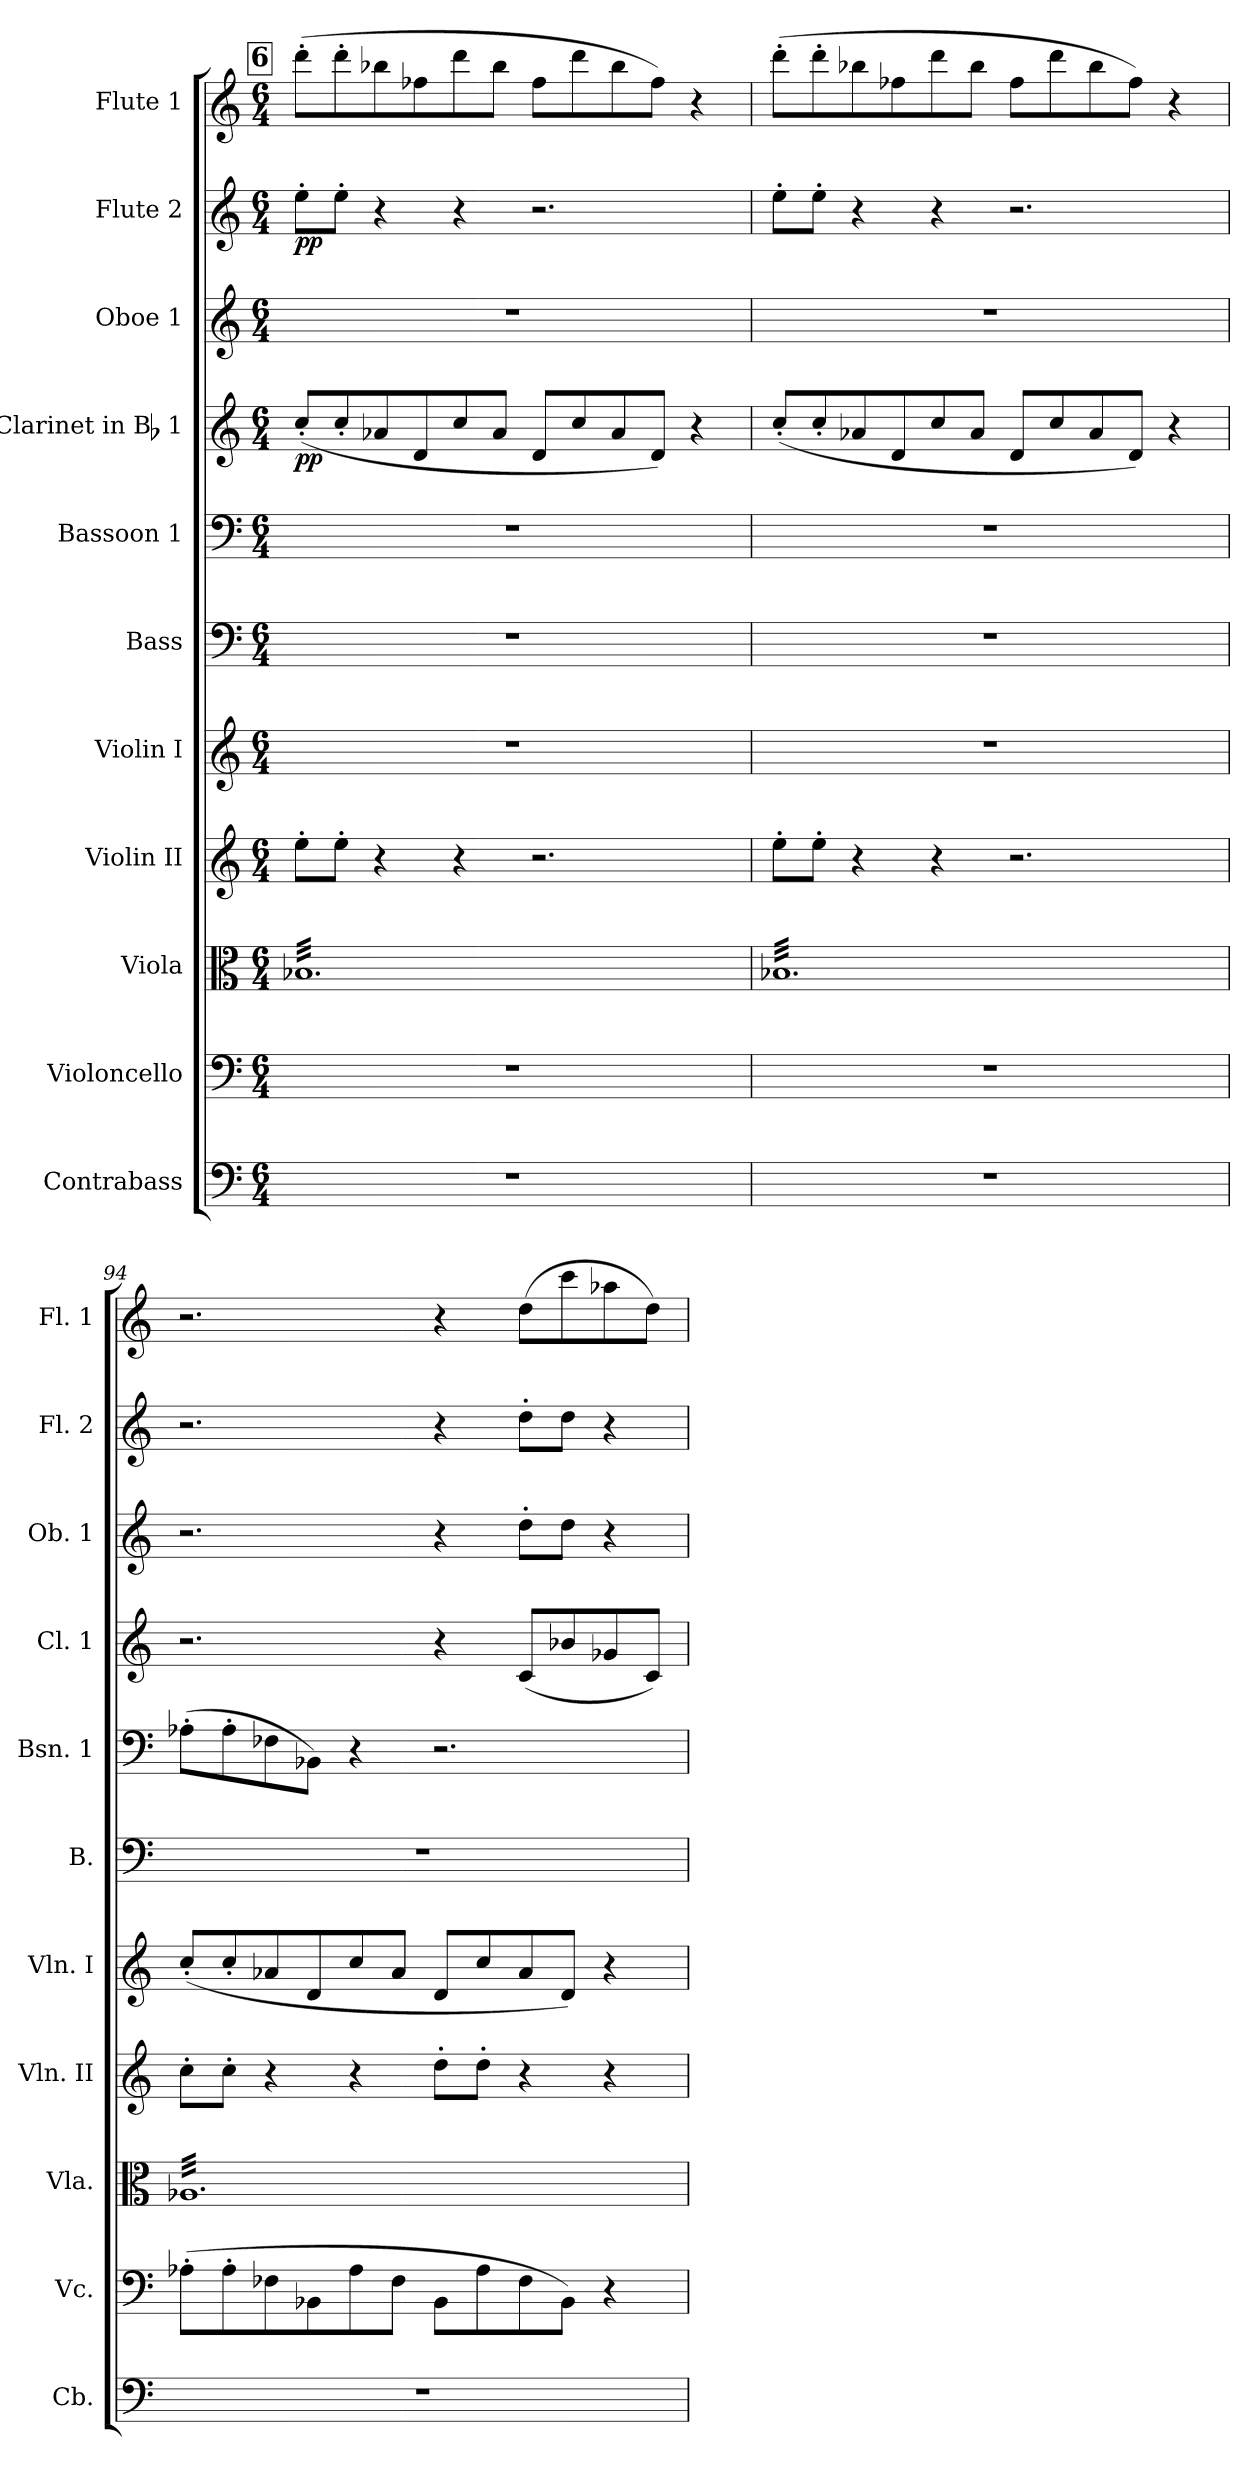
**kern	**kern	**kern	**kern	**kern	**kern	**kern	**kern	**dynam	**kern	**kern	**dynam	**kern
*part11	*part10	*part9	*part8	*part7	*part6	*part5	*part4	*part4	*part3	*part2	*part2	*part1
*staff11	*staff10	*staff9	*staff8	*staff7	*staff6	*staff5	*staff4	*staff4	*staff3	*staff2	*staff2	*staff1
*I"Contrabass	*I"Violoncello	*I"Viola	*I"Violin II	*I"Violin I	*I"Bass	*I"Bassoon 1	*I"Clarinet in Bb 1	*	*I"Oboe 1	*I"Flute 2	*	*I"Flute 1
*I'Cb.	*I'Vc.	*I'Vla.	*I'Vln. II	*I'Vln. I	*I'B.	*I'Bsn. 1	*I'Cl. 1	*	*I'Ob. 1	*I'Fl. 2	*	*I'Fl. 1
*clefF4	*clefF4	*clefC3	*clefG2	*clefG2	*clefF4	*clefF4	*clefG2	*	*clefG2	*clefG2	*	*clefG2
*ITrd7c12	*	*	*	*	*	*	*ITrd1c2	*	*	*	*	*
*k[]	*k[]	*k[]	*k[]	*k[]	*k[]	*k[]	*k[b-e-]	*	*k[]	*k[]	*	*k[]
*C:	*C:	*C:	*C:	*C:	*C:	*C:	*B-:	*	*C:	*C:	*	*C:
*M6/4	*M6/4	*M6/4	*M6/4	*M6/4	*M6/4	*M6/4	*M6/4	*	*M6/4	*M6/4	*	*M6/4
!!LO:REH:place=s1:t=6
=92	=92	=92	=92	=92	=92	=92	=92	=92	=92	=92	=92	=92
*	*	*tremolo	*	*	*	*	*	*	*	*	*	*
2%3r	2%3r	32B-XLLL	8ee'L	2%3r	2%3r	2%3r	(8b-'L	pp	2%3r	8ee'L	pp	(8ddd'L
.	.	32B-X	.	.	.	.	.	.	.	.	.	.
.	.	32B-X	.	.	.	.	.	.	.	.	.	.
.	.	32B-X	.	.	.	.	.	.	.	.	.	.
.	.	32B-X	8ee'J	.	.	.	8b-'	.	.	8ee'J	.	8ddd'
.	.	32B-X	.	.	.	.	.	.	.	.	.	.
.	.	32B-X	.	.	.	.	.	.	.	.	.	.
.	.	32B-X	.	.	.	.	.	.	.	.	.	.
.	.	32B-X	4r	.	.	.	8g-X	.	.	4r	.	8bb-X
.	.	32B-X	.	.	.	.	.	.	.	.	.	.
.	.	32B-X	.	.	.	.	.	.	.	.	.	.
.	.	32B-X	.	.	.	.	.	.	.	.	.	.
.	.	32B-X	.	.	.	.	8c	.	.	.	.	8ff-X
.	.	32B-X	.	.	.	.	.	.	.	.	.	.
.	.	32B-X	.	.	.	.	.	.	.	.	.	.
.	.	32B-X	.	.	.	.	.	.	.	.	.	.
.	.	32B-X	4r	.	.	.	8b-	.	.	4r	.	8ddd
.	.	32B-X	.	.	.	.	.	.	.	.	.	.
.	.	32B-X	.	.	.	.	.	.	.	.	.	.
.	.	32B-X	.	.	.	.	.	.	.	.	.	.
.	.	32B-X	.	.	.	.	8g-J	.	.	.	.	8bb-J
.	.	32B-X	.	.	.	.	.	.	.	.	.	.
.	.	32B-X	.	.	.	.	.	.	.	.	.	.
.	.	32B-X	.	.	.	.	.	.	.	.	.	.
.	.	32B-X	2.r	.	.	.	8cL	.	.	2.r	.	8ff-L
.	.	32B-X	.	.	.	.	.	.	.	.	.	.
.	.	32B-X	.	.	.	.	.	.	.	.	.	.
.	.	32B-X	.	.	.	.	.	.	.	.	.	.
.	.	32B-X	.	.	.	.	8b-	.	.	.	.	8ddd
.	.	32B-X	.	.	.	.	.	.	.	.	.	.
.	.	32B-X	.	.	.	.	.	.	.	.	.	.
.	.	32B-X	.	.	.	.	.	.	.	.	.	.
.	.	32B-X	.	.	.	.	8g-	.	.	.	.	8bb-
.	.	32B-X	.	.	.	.	.	.	.	.	.	.
.	.	32B-X	.	.	.	.	.	.	.	.	.	.
.	.	32B-X	.	.	.	.	.	.	.	.	.	.
.	.	32B-X	.	.	.	.	8cJ)	.	.	.	.	8ff-J)
.	.	32B-X	.	.	.	.	.	.	.	.	.	.
.	.	32B-X	.	.	.	.	.	.	.	.	.	.
.	.	32B-X	.	.	.	.	.	.	.	.	.	.
.	.	32B-X	.	.	.	.	4r	.	.	.	.	4r
.	.	32B-X	.	.	.	.	.	.	.	.	.	.
.	.	32B-X	.	.	.	.	.	.	.	.	.	.
.	.	32B-X	.	.	.	.	.	.	.	.	.	.
.	.	32B-X	.	.	.	.	.	.	.	.	.	.
.	.	32B-X	.	.	.	.	.	.	.	.	.	.
.	.	32B-X	.	.	.	.	.	.	.	.	.	.
.	.	32B-XJJJ	.	.	.	.	.	.	.	.	.	.
=93	=93	=93	=93	=93	=93	=93	=93	=93	=93	=93	=93	=93
2%3r	2%3r	32B-XLLL	8ee'L	2%3r	2%3r	2%3r	(8b-'L	.	2%3r	8ee'L	.	(8ddd'L
.	.	32B-X	.	.	.	.	.	.	.	.	.	.
.	.	32B-X	.	.	.	.	.	.	.	.	.	.
.	.	32B-X	.	.	.	.	.	.	.	.	.	.
.	.	32B-X	8ee'J	.	.	.	8b-'	.	.	8ee'J	.	8ddd'
.	.	32B-X	.	.	.	.	.	.	.	.	.	.
.	.	32B-X	.	.	.	.	.	.	.	.	.	.
.	.	32B-X	.	.	.	.	.	.	.	.	.	.
.	.	32B-X	4r	.	.	.	8g-X	.	.	4r	.	8bb-X
.	.	32B-X	.	.	.	.	.	.	.	.	.	.
.	.	32B-X	.	.	.	.	.	.	.	.	.	.
.	.	32B-X	.	.	.	.	.	.	.	.	.	.
.	.	32B-X	.	.	.	.	8c	.	.	.	.	8ff-X
.	.	32B-X	.	.	.	.	.	.	.	.	.	.
.	.	32B-X	.	.	.	.	.	.	.	.	.	.
.	.	32B-X	.	.	.	.	.	.	.	.	.	.
.	.	32B-X	4r	.	.	.	8b-	.	.	4r	.	8ddd
.	.	32B-X	.	.	.	.	.	.	.	.	.	.
.	.	32B-X	.	.	.	.	.	.	.	.	.	.
.	.	32B-X	.	.	.	.	.	.	.	.	.	.
.	.	32B-X	.	.	.	.	8g-J	.	.	.	.	8bb-J
.	.	32B-X	.	.	.	.	.	.	.	.	.	.
.	.	32B-X	.	.	.	.	.	.	.	.	.	.
.	.	32B-X	.	.	.	.	.	.	.	.	.	.
.	.	32B-X	2.r	.	.	.	8cL	.	.	2.r	.	8ff-L
.	.	32B-X	.	.	.	.	.	.	.	.	.	.
.	.	32B-X	.	.	.	.	.	.	.	.	.	.
.	.	32B-X	.	.	.	.	.	.	.	.	.	.
.	.	32B-X	.	.	.	.	8b-	.	.	.	.	8ddd
.	.	32B-X	.	.	.	.	.	.	.	.	.	.
.	.	32B-X	.	.	.	.	.	.	.	.	.	.
.	.	32B-X	.	.	.	.	.	.	.	.	.	.
.	.	32B-X	.	.	.	.	8g-	.	.	.	.	8bb-
.	.	32B-X	.	.	.	.	.	.	.	.	.	.
.	.	32B-X	.	.	.	.	.	.	.	.	.	.
.	.	32B-X	.	.	.	.	.	.	.	.	.	.
.	.	32B-X	.	.	.	.	8cJ)	.	.	.	.	8ff-J)
.	.	32B-X	.	.	.	.	.	.	.	.	.	.
.	.	32B-X	.	.	.	.	.	.	.	.	.	.
.	.	32B-X	.	.	.	.	.	.	.	.	.	.
.	.	32B-X	.	.	.	.	4r	.	.	.	.	4r
.	.	32B-X	.	.	.	.	.	.	.	.	.	.
.	.	32B-X	.	.	.	.	.	.	.	.	.	.
.	.	32B-X	.	.	.	.	.	.	.	.	.	.
.	.	32B-X	.	.	.	.	.	.	.	.	.	.
.	.	32B-X	.	.	.	.	.	.	.	.	.	.
.	.	32B-X	.	.	.	.	.	.	.	.	.	.
.	.	32B-XJJJ	.	.	.	.	.	.	.	.	.	.
=94	=94	=94	=94	=94	=94	=94	=94	=94	=94	=94	=94	=94
2%3r	(8A-X'L	32A-XLLL	8cc'L	(8cc'L	2%3r	(8A-X'L	2.r	.	2.r	2.r	.	2.r
.	.	32A-X	.	.	.	.	.	.	.	.	.	.
.	.	32A-X	.	.	.	.	.	.	.	.	.	.
.	.	32A-X	.	.	.	.	.	.	.	.	.	.
.	8A-'	32A-X	8cc'J	8cc'	.	8A-'	.	.	.	.	.	.
.	.	32A-X	.	.	.	.	.	.	.	.	.	.
.	.	32A-X	.	.	.	.	.	.	.	.	.	.
.	.	32A-X	.	.	.	.	.	.	.	.	.	.
.	8F-X	32A-X	4r	8a-X	.	8F-X	.	.	.	.	.	.
.	.	32A-X	.	.	.	.	.	.	.	.	.	.
.	.	32A-X	.	.	.	.	.	.	.	.	.	.
.	.	32A-X	.	.	.	.	.	.	.	.	.	.
.	8BB-X	32A-X	.	8d	.	8BB-XJ)	.	.	.	.	.	.
.	.	32A-X	.	.	.	.	.	.	.	.	.	.
.	.	32A-X	.	.	.	.	.	.	.	.	.	.
.	.	32A-X	.	.	.	.	.	.	.	.	.	.
.	8A-	32A-X	4r	8cc	.	4r	.	.	.	.	.	.
.	.	32A-X	.	.	.	.	.	.	.	.	.	.
.	.	32A-X	.	.	.	.	.	.	.	.	.	.
.	.	32A-X	.	.	.	.	.	.	.	.	.	.
.	8F-J	32A-X	.	8a-J	.	.	.	.	.	.	.	.
.	.	32A-X	.	.	.	.	.	.	.	.	.	.
.	.	32A-X	.	.	.	.	.	.	.	.	.	.
.	.	32A-X	.	.	.	.	.	.	.	.	.	.
.	8BB-L	32A-X	8dd'L	8dL	.	2.r	4r	.	4r	4r	.	4r
.	.	32A-X	.	.	.	.	.	.	.	.	.	.
.	.	32A-X	.	.	.	.	.	.	.	.	.	.
.	.	32A-X	.	.	.	.	.	.	.	.	.	.
.	8A-	32A-X	8dd'J	8cc	.	.	.	.	.	.	.	.
.	.	32A-X	.	.	.	.	.	.	.	.	.	.
.	.	32A-X	.	.	.	.	.	.	.	.	.	.
.	.	32A-X	.	.	.	.	.	.	.	.	.	.
.	8F-	32A-X	4r	8a-	.	.	(8B-L	.	8dd'L	8dd'L	.	(8ddL
.	.	32A-X	.	.	.	.	.	.	.	.	.	.
.	.	32A-X	.	.	.	.	.	.	.	.	.	.
.	.	32A-X	.	.	.	.	.	.	.	.	.	.
.	8BB-J)	32A-X	.	8dJ)	.	.	8a-X	.	8ddJ	8ddJ	.	8ccc
.	.	32A-X	.	.	.	.	.	.	.	.	.	.
.	.	32A-X	.	.	.	.	.	.	.	.	.	.
.	.	32A-X	.	.	.	.	.	.	.	.	.	.
.	4r	32A-X	4r	4r	.	.	8f-X	.	4r	4r	.	8aa-X
.	.	32A-X	.	.	.	.	.	.	.	.	.	.
.	.	32A-X	.	.	.	.	.	.	.	.	.	.
.	.	32A-X	.	.	.	.	.	.	.	.	.	.
.	.	32A-X	.	.	.	.	8B-J)	.	.	.	.	8ddJ)
.	.	32A-X	.	.	.	.	.	.	.	.	.	.
.	.	32A-X	.	.	.	.	.	.	.	.	.	.
.	.	32A-XJJJ	.	.	.	.	.	.	.	.	.	.
*	*	*Xtremolo	*	*	*	*	*	*	*	*	*	*
=	=	=	=	=	=	=	=	=	=	=	=	=
*-	*-	*-	*-	*-	*-	*-	*-	*-	*-	*-	*-	*-
